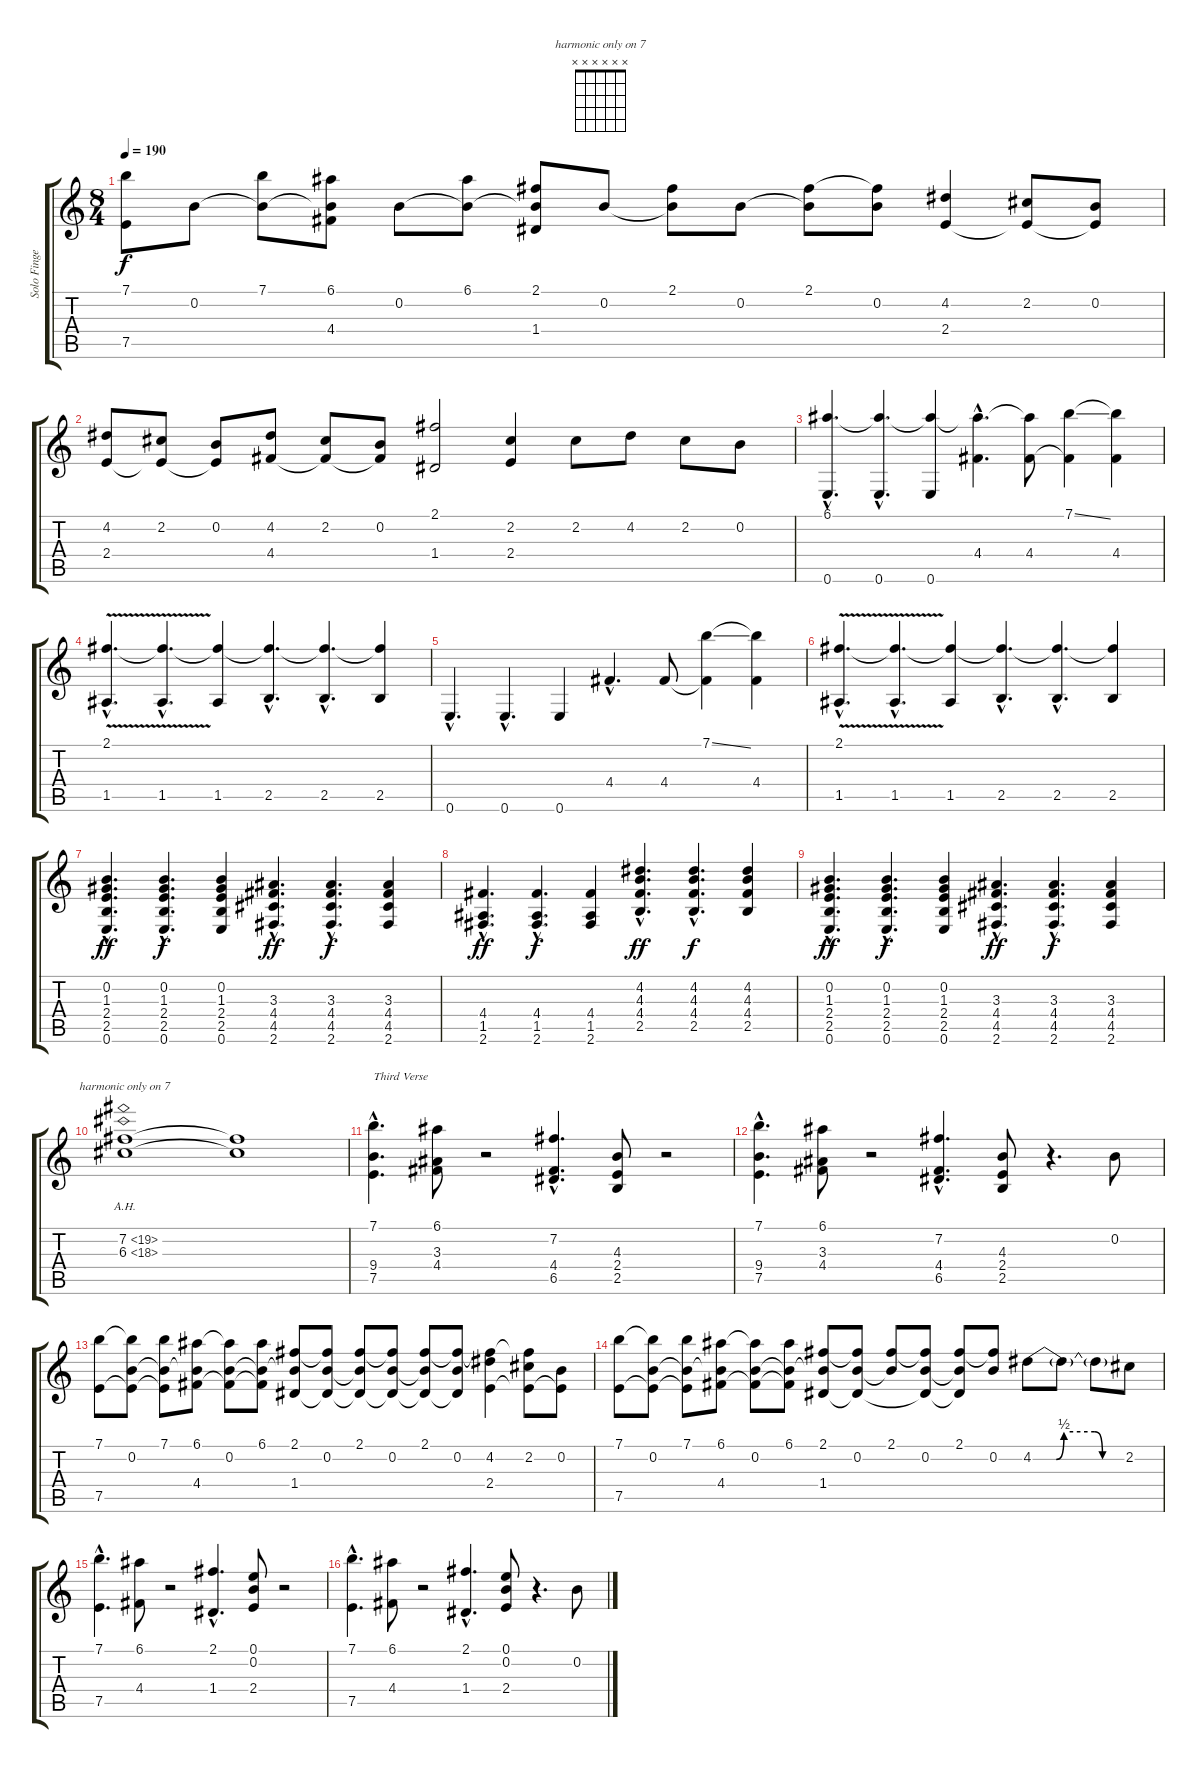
\track ("Solo Fingerstyle Guitar" "Solo Finge") {instrument acousticguitarnylon}
\staff {score tabs}
\tuning (E4 B3 G3 D3 A2 E2) {hide}
\chord ("harmonic only on 7" x x x x x x)
\ts (8 4)
\tempo 190
\clef g2
\ks c
(7.1 7.5).8{dy f volume 16} 0.2.8 (7.1 0.2{t}).8 (6.1 0.2{t} 4.4).8 0.2.8 (6.1 0.2{t}).8 (2.1 0.2{t} 1.4).8 0.2.8 (2.1 0.2{t}).8 0.2.8 (2.1 0.2{t}).8 (2.1{t} 0.2).8 (4.2 2.4).4 (2.2 2.4{t}).8 (0.2 2.4{t}).8 |
(4.2 2.4).8 (2.2 2.4{t}).8 (0.2 2.4{t}).8 (4.2 4.4).8 (2.2 4.4{t}).8 (0.2 4.4{t}).8 (2.1 1.4).2 (2.2 2.4).4 2.2.8 4.2.8 2.2.8 0.2.8 |
(6.1{hac} 0.6{hac}).4{d} (6.1{hac t} 0.6{hac}).4{d} (6.1{t} 0.6).4 (6.1{hac t} 4.4{hac}).4{d} (6.1{t} 4.4).8 (7.1{ss} 4.4{t}).4 (7.1{t} 4.4).4 |
(2.1{v hac} 1.5{v hac}).4{d} (2.1{hac t} 1.5{hac}).4{d} (2.1{t} 1.5).4 (2.1{hac t} 2.5{hac}).4{d} (2.1{hac t} 2.5{hac}).4{d} (2.1{t} 2.5).4 |
0.6{hac}.4{d} 0.6{hac}.4{d} 0.6.4 4.4{hac}.4{d} 4.4.8 (7.1{ss} 4.4{t}).4 (7.1{t} 4.4).4 |
(2.1{v hac} 1.5{v hac}).4{d} (2.1{hac t} 1.5{hac}).4{d} (2.1{t} 1.5).4 (2.1{hac t} 2.5{hac}).4{d} (2.1{hac t} 2.5{hac}).4{d} (2.1{t} 2.5).4 |
(0.2{hac} 1.3{hac} 2.4{hac} 2.5{hac} 0.6{hac}).4{d dy ff} (0.2{hac} 1.3{hac} 2.4{hac} 2.5{hac} 0.6{hac}).4{d dy f} (0.2 1.3 2.4 2.5 0.6).4 (3.3{hac} 4.4{hac} 4.5{hac} 2.6{hac}).4{d dy ff} (3.3{hac} 4.4{hac} 4.5{hac} 2.6{hac}).4{d dy f} (3.3 4.4 4.5 2.6).4 |
(4.4{hac} 1.5{hac} 2.6{hac}).4{d dy ff} (4.4{hac} 1.5{hac} 2.6{hac}).4{d dy f} (4.4 1.5 2.6).4 (4.2{hac} 4.3{hac} 4.4{hac} 2.5{hac}).4{d dy ff} (4.2{hac} 4.3{hac} 4.4{hac} 2.5{hac}).4{d dy f} (4.2 4.3 4.4 2.5).4 |
(0.2{hac} 1.3{hac} 2.4{hac} 2.5{hac} 0.6{hac}).4{d dy ff} (0.2{hac} 1.3{hac} 2.4{hac} 2.5{hac} 0.6{hac}).4{d dy f} (0.2 1.3 2.4 2.5 0.6).4 (3.3{hac} 4.4{hac} 4.5{hac} 2.6{hac}).4{d dy ff} (3.3{hac} 4.4{hac} 4.5{hac} 2.6{hac}).4{d dy f} (3.3 4.4 4.5 2.6).4 |
(7.2{ah 12} 6.3{ah 12}).1{ch "harmonic only on 7"} (7.2{t} 6.3{t}).1 |
(7.1{hac} 9.4{hac} 7.5{hac}).4{d txt "Third Verse"} (6.1 3.3 4.4).8 r.2 (7.2{hac} 4.4{hac} 6.5{hac}).4{d} (4.3 2.4 2.5).8 r.2 |
(7.1{hac} 9.4{hac} 7.5{hac}).4{d} (6.1 3.3 4.4).8 r.2 (7.2{hac} 4.4{hac} 6.5{hac}).4{d} (4.3 2.4 2.5).8 r.4{d} 0.2.8 |
(7.1 7.5).8 (7.1{t} 0.2 7.5{t}).8 (7.1 0.2{t} 7.5{t}).8 (6.1 0.2{t} 4.4).8 (6.1{t} 0.2 4.4{t}).8 (6.1 0.2{t} 4.4{t}).8 (2.1 0.2{t} 1.4).8 (2.1{t} 0.2 1.4{t}).8 (2.1 0.2{t} 1.4{t}).8 (2.1{t} 0.2 1.4{t}).8 (2.1 0.2{t} 1.4{t}).8 (2.1{t} 0.2 1.4{t}).8 (2.1{t} 4.2 2.4).4 (2.1{t} 2.2 2.4{t}).8 (0.2 2.4{t}).8 |
(7.1 7.5).8 (7.1{t} 0.2 7.5{t}).8 (7.1 0.2{t} 7.5{t}).8 (6.1 0.2{t} 4.4).8 (6.1{t} 0.2 4.4{t}).8 (6.1 0.2{t} 4.4{t}).8 (2.1 0.2{t} 1.4).8 (2.1{t} 0.2 1.4{t}).8 (2.1 0.2{t}).8 (2.1{t} 0.2 1.4{t}).8 (2.1 0.2{t} 1.4{t}).8 (2.1{t} 0.2).8 4.2{be (custom 0 0 15 0 20 2 40 2 45 0 60 0)}.8 4.2{t}.8 4.2{t}.8 2.2.8 |
(7.1{hac} 7.5{hac}).4{d} (6.1 4.4).8 r.2 (2.1{hac} 1.4{hac}).4{d} (0.1 0.2 2.4).8 r.2 |
(7.1{hac} 7.5{hac}).4{d} (6.1 4.4).8 r.2 (2.1{hac} 1.4{hac}).4{d} (0.1 0.2 2.4).8 r.4{d} 0.2.8
